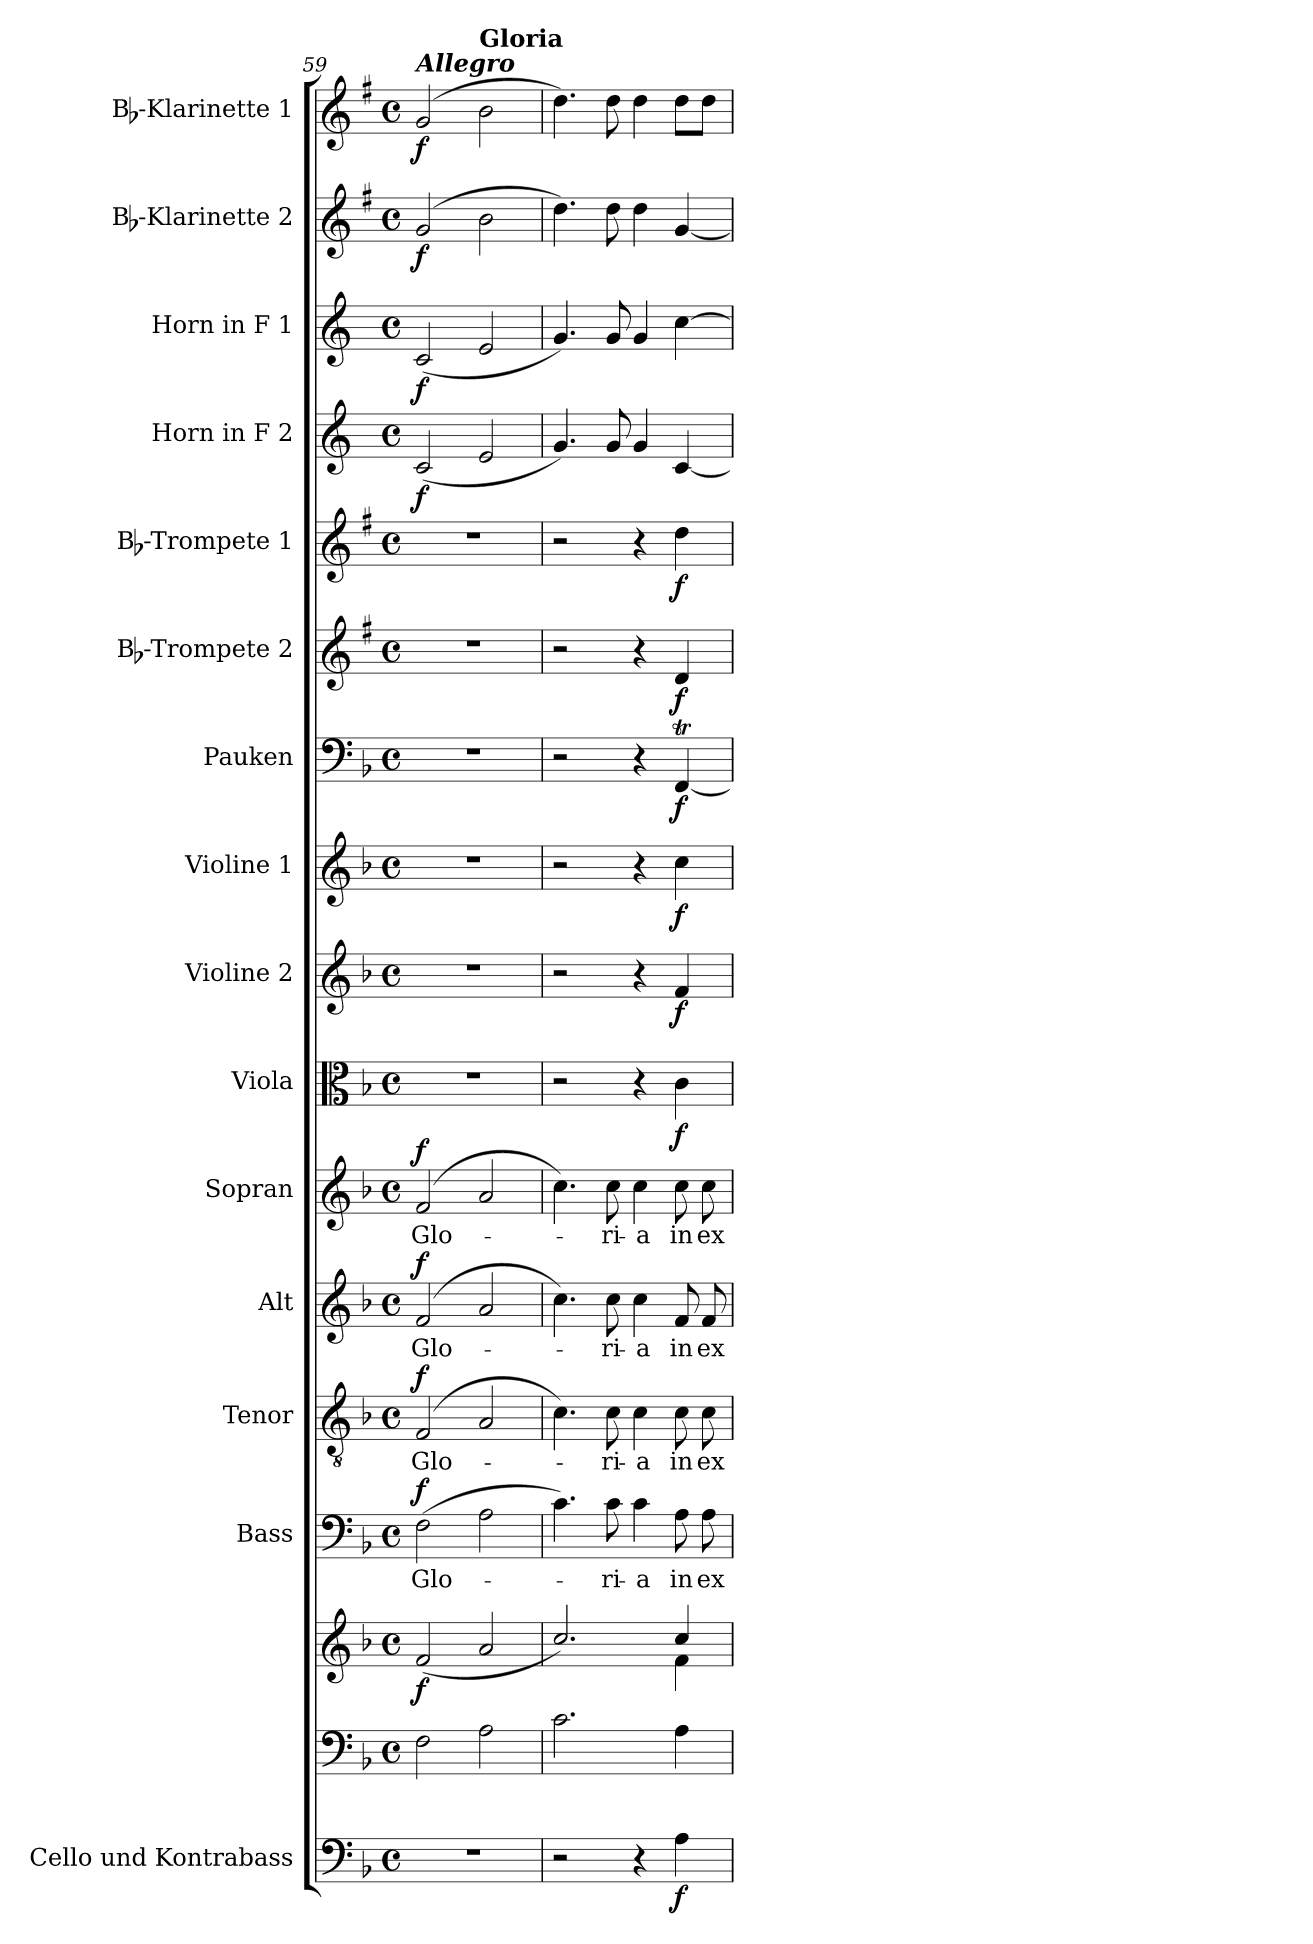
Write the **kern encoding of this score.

**kern	**dynam	**kern	**kern	**dynam	**kern	**text	**dynam	**kern	**text	**dynam	**kern	**text	**dynam	**kern	**text	**dynam	**kern	**dynam	**kern	**dynam	**kern	**dynam	**kern	**dynam	**kern	**dynam	**kern	**dynam	**kern	**dynam	**kern	**dynam	**kern	**dynam	**kern	**dynam
*part16	*part16	*part15	*part15	*part15	*part14	*part14	*part14	*part13	*part13	*part13	*part12	*part12	*part12	*part11	*part11	*part11	*part10	*part10	*part9	*part9	*part8	*part8	*part7	*part7	*part6	*part6	*part5	*part5	*part4	*part4	*part3	*part3	*part2	*part2	*part1	*part1
*staff17	*staff17	*staff16	*staff15	*staff15/16	*staff14	*staff14	*staff14	*staff13	*staff13	*staff13	*staff12	*staff12	*staff12	*staff11	*staff11	*staff11	*staff10	*staff10	*staff9	*staff9	*staff8	*staff8	*staff7	*staff7	*staff6	*staff6	*staff5	*staff5	*staff4	*staff4	*staff3	*staff3	*staff2	*staff2	*staff1	*staff1
*I"Cello und Kontrabass	*	*	*	*	*I"Bass	*	*	*I"Tenor	*	*	*I"Alt	*	*	*I"Sopran	*	*	*I"Viola	*	*I"Violine 2	*	*I"Violine 1	*	*I"Pauken	*	*I"Bb-Trompete 2	*	*I"Bb-Trompete 1	*	*I"Horn in F 2	*	*I"Horn in F 1	*	*I"Bb-Klarinette 2	*	*I"Bb-Klarinette 1	*
*I'Kb.	*	*	*	*	*I'B.	*	*	*I'T.	*	*	*I'A.	*	*	*I'S.	*	*	*I'Vla.	*	*I'Vl. 2	*	*I'Vl. 1	*	*I'Pk.	*	*I'Bb Trp. 2	*	*I'Bb Trp. 1	*	*	*	*	*	*I'Bb Kl. 2	*	*I'Bb Kl. 1	*
!!LO:PB:g=z
*clefF4	*	*clefF4	*clefG2	*	*clefF4	*	*	*clefGv2	*	*	*clefG2	*	*	*clefG2	*	*	*clefC3	*	*clefG2	*	*clefG2	*	*clefF4	*	*clefG2	*	*clefG2	*	*clefG2	*	*clefG2	*	*clefG2	*	*clefG2	*
*ITrd7c12	*	*	*	*	*	*	*	*	*	*	*	*	*	*	*	*	*	*	*	*	*	*	*	*	*ITrd1c2	*	*ITrd1c2	*	*ITrd4c7	*	*ITrd4c7	*	*ITrd1c2	*	*ITrd1c2	*
*k[b-]	*	*k[b-]	*k[b-]	*	*k[b-]	*	*	*k[b-]	*	*	*k[b-]	*	*	*k[b-]	*	*	*k[b-]	*	*k[b-]	*	*k[b-]	*	*k[b-]	*	*k[b-]	*	*k[b-]	*	*k[b-]	*	*k[b-]	*	*k[b-]	*	*k[b-]	*
*F:	*	*F:	*F:	*	*F:	*	*	*F:	*	*	*F:	*	*	*F:	*	*	*F:	*	*F:	*	*F:	*	*F:	*	*F:	*	*F:	*	*F:	*	*F:	*	*F:	*	*F:	*
*M4/4	*	*M4/4	*M4/4	*	*M4/4	*	*	*M4/4	*	*	*M4/4	*	*	*M4/4	*	*	*M4/4	*	*M4/4	*	*M4/4	*	*M4/4	*	*M4/4	*	*M4/4	*	*M4/4	*	*M4/4	*	*M4/4	*	*M4/4	*
*met(c)	*	*met(c)	*met(c)	*	*met(c)	*	*	*met(c)	*	*	*met(c)	*	*	*met(c)	*	*	*met(c)	*	*met(c)	*	*met(c)	*	*met(c)	*	*met(c)	*	*met(c)	*	*met(c)	*	*met(c)	*	*met(c)	*	*met(c)	*
=59	=59	=59	=59	=59	=59	=59	=59	=59	=59	=59	=59	=59	=59	=59	=59	=59	=59	=59	=59	=59	=59	=59	=59	=59	=59	=59	=59	=59	=59	=59	=59	=59	=59	=59	=59	=59
!	!	!	!	!	!	!	!	!	!	!	!	!	!	!	!	!	!	!	!	!	!	!	!	!	!	!	!	!	!	!	!	!	!	!	!LO:TX:a:Bi:t=Allegro	!
!	!	!	!	!LO:DY:b	!	!LO:LY:b	!LO:DY:a	!	!LO:LY:b	!LO:DY:a	!	!LO:LY:b	!LO:DY:a	!	!LO:LY:b	!LO:DY:a	!	!	!	!	!	!	!	!	!	!	!	!	!	!LO:DY:b	!	!LO:DY:b	!	!LO:DY:b	!	!LO:DY:b
1r	.	2F\	(<2f/	f	(>2F\	Glo-	f	(2F/	Glo-	f	(>2f/	Glo-	f	(>2f/	Glo-	f	1r	.	1r	.	1r	.	1r	.	1r	.	1r	.	(<2F/	f	(<2F/	f	(2f/	f	(2f/	f
!	!	!	!	!	!	!	!	!	!	!	!	!	!	!	!	!	!	!	!	!	!	!	!	!	!	!	!	!	!	!	!	!	!	!	!LO:TX:a:B:t=Gloria	!
.	.	2A\	2a/	.	2A\	.	.	2A/	.	.	2a/	.	.	2a/	.	.	.	.	.	.	.	.	.	.	.	.	.	.	2A/	.	2A/	.	2a\	.	2a\	.
=60	=60	=60	=60	=60	=60	=60	=60	=60	=60	=60	=60	=60	=60	=60	=60	=60	=60	=60	=60	=60	=60	=60	=60	=60	=60	=60	=60	=60	=60	=60	=60	=60	=60	=60	=60	=60
*	*	*	*^	*	*	*	*	*	*	*	*	*	*	*	*	*	*	*	*	*	*	*	*	*	*	*	*	*	*	*	*	*	*	*	*	*
2r	.	2.c\	2.cc/)	2.ryy	.	4.c\)	.	.	4.c\)	.	.	4.cc\)	.	.	4.cc\)	.	.	2r	.	2r	.	2r	.	2r	.	2r	.	2r	.	4.c/)	.	4.c/)	.	4.cc\)	.	4.cc\)	.
!	!	!	!	!	!	!	!LO:LY:b	!	!	!LO:LY:b	!	!	!LO:LY:b	!	!	!LO:LY:b	!	!	!	!	!	!	!	!	!	!	!	!	!	!	!	!	!	!	!	!	!
.	.	.	.	.	.	8c\	-ri-	.	8c\	-ri-	.	8cc\	-ri-	.	8cc\	-ri-	.	.	.	.	.	.	.	.	.	.	.	.	.	8c/	.	8c/	.	8cc\	.	8cc\	.
!	!	!	!	!	!	!	!LO:LY:b	!	!	!LO:LY:b	!	!	!LO:LY:b	!	!	!LO:LY:b	!	!	!	!	!	!	!	!	!	!	!	!	!	!	!	!	!	!	!	!	!
4r	.	.	.	.	.	4c\	-a	.	4c\	-a	.	4cc\	-a	.	4cc\	-a	.	4r	.	4r	.	4r	.	4r	.	4r	.	4r	.	4c/	.	4c/	.	4cc\	.	4cc\	.
!	!LO:DY:b	!	!	!	!	!	!LO:LY:b	!	!	!LO:LY:b	!	!	!LO:LY:b	!	!	!LO:LY:b	!	!	!LO:DY:b	!	!LO:DY:b	!	!LO:DY:b	!	!LO:DY:b	!	!LO:DY:b	!	!LO:DY:b	!	!	!	!	!	!	!	!
4AA\	f	4A\	4cc/	4f\	.	8A\	in	.	8c\	in	.	8f/	in	.	8cc\	in	.	4c\	f	4f/	f	4cc\	f	[4FFT/	f	4c/	f	4cc\	f	[4F/	.	[4f\	.	[4f/	.	8cc\L	.
!	!	!	!	!	!	!	!LO:LY:b	!	!	!LO:LY:b	!	!	!LO:LY:b	!	!	!LO:LY:b	!	!	!	!	!	!	!	!	!	!	!	!	!	!	!	!	!	!	!	!	!
.	.	.	.	.	.	8A\	ex-	.	8c\	ex-	.	8f/	ex-	.	8cc\	ex-	.	.	.	.	.	.	.	.	.	.	.	.	.	.	.	.	.	.	.	8cc\J	.
*	*	*	*v	*v	*	*	*	*	*	*	*	*	*	*	*	*	*	*	*	*	*	*	*	*	*	*	*	*	*	*	*	*	*	*	*	*	*
=	=	=	=	=	=	=	=	=	=	=	=	=	=	=	=	=	=	=	=	=	=	=	=	=	=	=	=	=	=	=	=	=	=	=	=	=
*-	*-	*-	*-	*-	*-	*-	*-	*-	*-	*-	*-	*-	*-	*-	*-	*-	*-	*-	*-	*-	*-	*-	*-	*-	*-	*-	*-	*-	*-	*-	*-	*-	*-	*-	*-	*-
